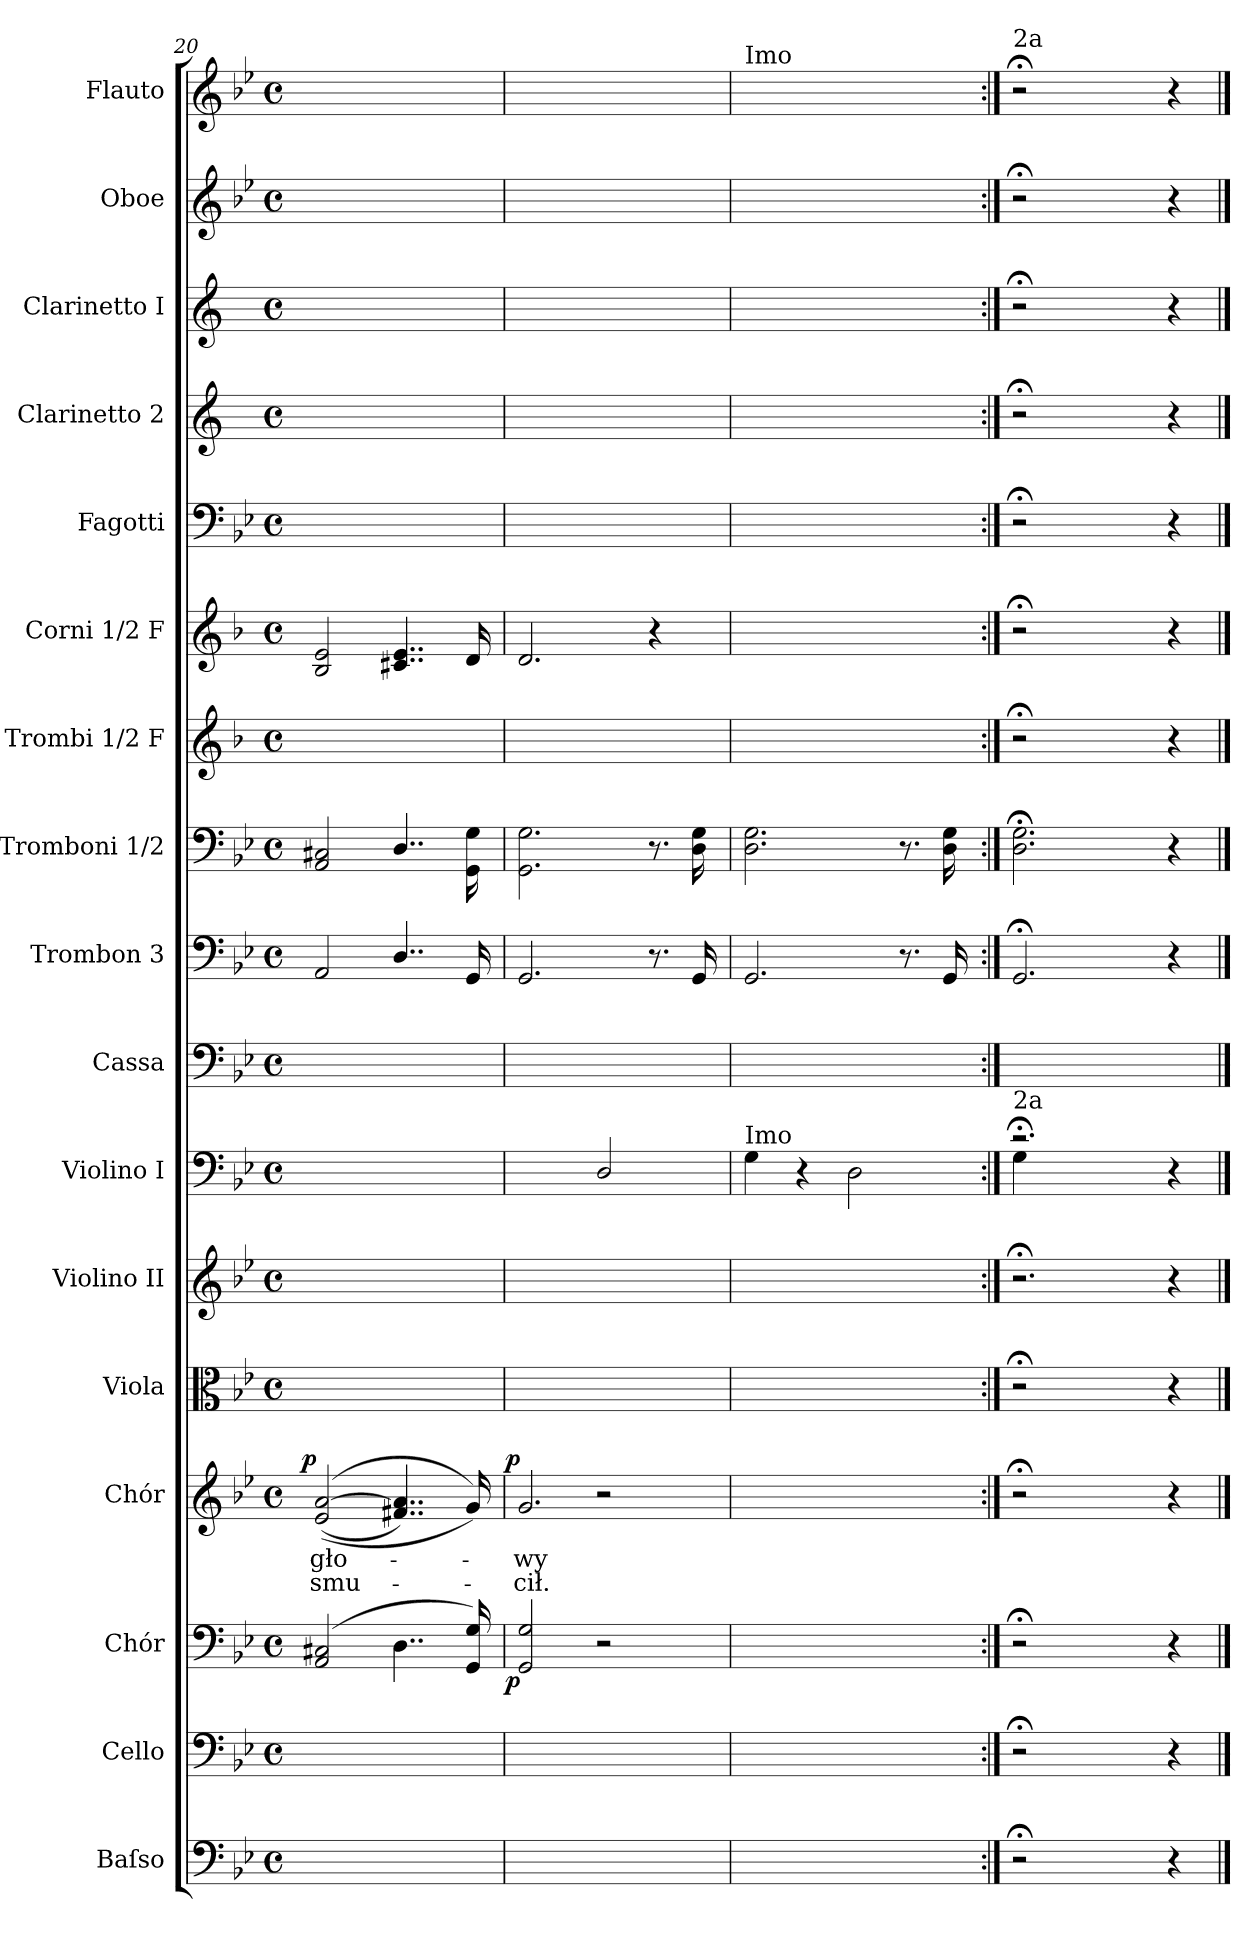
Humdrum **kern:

**kern	**kern	**kern	**dynam	**kern	**text	**text	**dynam	**kern	**kern	**kern	**kern	**kern	**kern	**kern	**kern	**kern	**kern	**kern	**kern	**kern
*part17	*part16	*part15	*part15	*part14	*part14	*part14	*part14	*part13	*part12	*part11	*part10	*part9	*part8	*part7	*part6	*part5	*part4	*part3	*part2	*part1
*staff17	*staff16	*staff15	*staff15	*staff14	*staff14	*staff14	*staff14	*staff13	*staff12	*staff11	*staff10	*staff9	*staff8	*staff7	*staff6	*staff5	*staff4	*staff3	*staff2	*staff1
*I"Baſso	*I"Cello	*I"Chór	*	*I"Chór	*	*	*	*I"Viola	*I"Violino II	*I"Violino I	*I"Cassa	*I"Trombon 3	*I"Tromboni 1/2	*I"Trombi 1/2 F	*I"Corni 1/2 F	*I"Fagotti	*I"Clarinetto 2	*I"Clarinetto I	*I"Oboe	*I"Flauto
*	*	*	*	*	*	*	*	*I'Vla	*I'Vln	*I'Vln	*	*I'Trb	*I'Trb	*	*	*	*I'Cl	*I'Cl	*I'Ob	*I'Fl
*clefF4	*clefF4	*clefF4	*	*clefG2	*	*	*	*clefC3	*clefG2	*clefF4	*clefF4	*clefF4	*clefF4	*clefG2	*clefG2	*clefF4	*clefG2	*clefG2	*clefG2	*clefG2
*	*	*	*	*	*	*	*	*	*	*	*	*	*	*ITrd-3c-5	*ITrd4c7	*	*ITrd1c2	*ITrd1c2	*	*
*k[b-e-]	*k[b-e-]	*k[b-e-]	*	*k[b-e-]	*	*	*	*k[b-e-]	*k[b-e-]	*k[b-e-]	*k[b-e-]	*k[b-e-]	*k[b-e-]	*k[b-e-]	*k[b-e-]	*k[b-e-]	*k[b-e-]	*k[b-e-]	*k[b-e-]	*k[b-e-]
*g:	*g:	*g:	*	*g:	*	*	*	*g:	*g:	*g:	*g:	*g:	*g:	*g:	*g:	*g:	*g:	*g:	*g:	*g:
*M4/4	*M4/4	*M4/4	*	*M4/4	*	*	*	*M4/4	*M4/4	*M4/4	*M4/4	*M4/4	*M4/4	*M4/4	*M4/4	*M4/4	*M4/4	*M4/4	*M4/4	*M4/4
*met(c)	*met(c)	*met(c)	*	*met(c)	*	*	*	*met(c)	*met(c)	*met(c)	*met(c)	*met(c)	*met(c)	*met(c)	*met(c)	*met(c)	*met(c)	*met(c)	*met(c)	*met(c)
=20	=20	=20	=20	=20	=20	=20	=20	=20	=20	=20	=20	=20	=20	=20	=20	=20	=20	=20	=20	=20
!	!	!	!	!	!	!	!LO:DY:a:rj	!	!	!	!	!	!	!	!	!	!	!	!	!
1ryy	1ryy	(>2AA/ 2C#X/	.	((>(<2e-/ [2a/	gło-	-smu-	p	1ryy	1ryy	1ryy	1ryy	2AA/	2AA/ 2C#X/	1ryy	2E-/ 2A/	1ryy	1ryy	1ryy	1ryy	1ryy
.	.	4..D\	.	4..f#X/ 4..a]/)	.	.	.	.	.	.	.	4..D/	4..D/	.	4..F#X/ 4..A/	.	.	.	.	.
.	.	16GG/ 16G/)	.	16g/))	.	.	.	.	.	.	.	16GG/	16GG\ 16G\	.	16G/	.	.	.	.	.
=21	=21	=21	=21	=21	=21	=21	=21	=21	=21	=21	=21	=21	=21	=21	=21	=21	=21	=21	=21	=21
!	!	!	!LO:DY:b:rj	!LO:N:vis=2.	!	!	!LO:DY:a:rj	!	!	!	!	!	!	!	!	!	!	!	!	!
1ryy	1ryy	2GG/ 2G/	p	2g/	-wy	-cił.	p	1ryy	1ryy	2ryy	1ryy	2.GG/	2.GG\ 2.G\	1ryy	2.G/	1ryy	1ryy	1ryy	1ryy	1ryy
.	.	2r	.	2r	.	.	.	.	.	2Di/	.	.	.	.	.	.	.	.	.	.
.	.	.	.	.	.	.	.	.	.	.	.	8.r	8.r	.	4r	.	.	.	.	.
.	.	.	.	.	.	.	.	.	.	.	.	16GG/	16D\ 16G\	.	.	.	.	.	.	.
=22	=22	=22	=22	=22	=22	=22	=22	=22	=22	=22	=22	=22	=22	=22	=22	=22	=22	=22	=22	=22
!	!	!	!	!	!	!	!	!	!	!	!	!	!	!	!	!	!	!	!	!LO:TX:a:t=Imo
!	!	!	!	!	!	!	!	!	!	!LO:TX:a:t=Imo	!	!	!	!	!	!	!	!	!	!
1ryy	1ryy	1ryy	.	1ryy	.	.	.	1ryy	1ryy	4Gi\	1ryy	2.GG/	2.D\ 2.G\	1ryy	1ryy	1ryy	1ryy	1ryy	1ryy	1ryy
.	.	.	.	.	.	.	.	.	.	4r	.	.	.	.	.	.	.	.	.	.
.	.	.	.	.	.	.	.	.	.	2Di\	.	.	.	.	.	.	.	.	.	.
.	.	.	.	.	.	.	.	.	.	.	.	8.r	8.r	.	.	.	.	.	.	.
.	.	.	.	.	.	.	.	.	.	.	.	16GG/	16D\ 16G\	.	.	.	.	.	.	.
=23:|!	=23:|!	=23:|!	=23:|!	=23:|!	=23:|!	=23:|!	=23:|!	=23:|!	=23:|!	=23:|!	=23:|!	=23:|!	=23:|!	=23:|!	=23:|!	=23:|!	=23:|!	=23:|!	=23:|!	=23:|!
*	*	*	*	*	*	*	*	*	*	*^	*	*	*	*	*	*	*	*	*	*
!	!	!	!	!	!	!	!	!	!	!	!	!	!	!	!	!	!	!	!	!	!LO:TX:a:t=2a
!	!	!	!	!	!	!	!	!	!	!LO:TX:a:t=2a	!	!	!	!	!	!	!	!	!	!	!
2r;<	2r;<	2r;<	.	2r;<	.	.	.	2r;<	2.r;<	2.r;<	4Gi	1ryy	2.GG;</	2.D;<\ 2.G;<\	2r;<	2r;<	2r;<	2r;<	2r;<	2r;<	2r;<
.	.	.	.	.	.	.	.	.	.	.	2.ryy	.	.	.	.	.	.	.	.	.	.
4ryy	4ryy	4ryy	.	4ryy	.	.	.	4ryy	.	.	.	.	.	.	4ryy	4ryy	4ryy	4ryy	4ryy	4ryy	4ryy
4r	4r	4r	.	4r	.	.	.	4r	4r	4r	.	.	4r	4r	4r	4r	4r	4r	4r	4r	4r
*	*	*	*	*	*	*	*	*	*	*v	*v	*	*	*	*	*	*	*	*	*	*
==	==	==	==	==	==	==	==	==	==	==	==	==	==	==	==	==	==	==	==	==
*-	*-	*-	*-	*-	*-	*-	*-	*-	*-	*-	*-	*-	*-	*-	*-	*-	*-	*-	*-	*-
